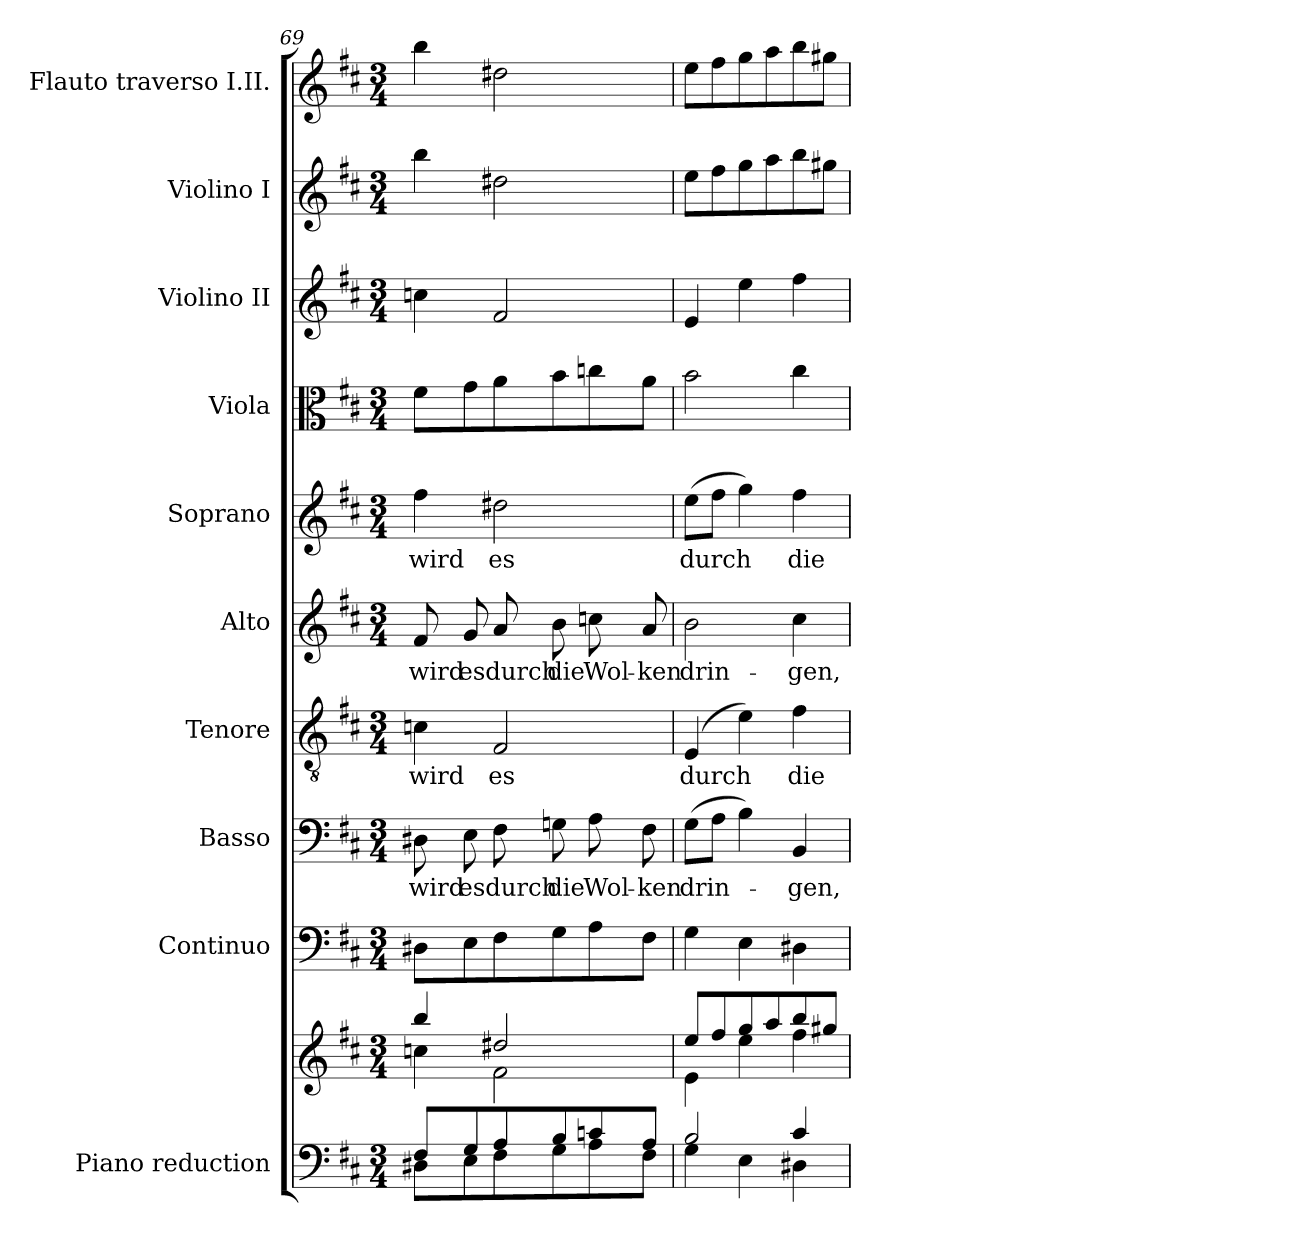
**kern	**kern	**kern	**kern	**text	**kern	**text	**kern	**text	**kern	**text	**kern	**kern	**kern	**kern
*part10	*part10	*part9	*part8	*part8	*part7	*part7	*part6	*part6	*part5	*part5	*part4	*part3	*part2	*part1
*staff11	*staff10	*staff9	*staff8	*staff8	*staff7	*staff7	*staff6	*staff6	*staff5	*staff5	*staff4	*staff3	*staff2	*staff1
*I"Piano reduction	*	*I"Continuo	*I"Basso	*	*I"Tenore	*	*I"Alto	*	*I"Soprano	*	*I"Viola	*I"Violino II	*I"Violino I	*I"Flauto traverso I.II.
*I'Pno	*	*	*	*	*	*	*	*	*	*	*I'Vla	*I'Vln	*I'Vln	*I'Fl
*clefF4	*clefG2	*clefF4	*clefF4	*	*clefGv2	*	*clefG2	*	*clefG2	*	*clefC3	*clefG2	*clefG2	*clefG2
*k[f#c#]	*k[f#c#]	*k[f#c#]	*k[f#c#]	*	*k[f#c#]	*	*k[f#c#]	*	*k[f#c#]	*	*k[f#c#]	*k[f#c#]	*k[f#c#]	*k[f#c#]
*M3/4	*M3/4	*M3/4	*M3/4	*	*M3/4	*	*M3/4	*	*M3/4	*	*M3/4	*M3/4	*M3/4	*M3/4
=69	=69	=69	=69	=69	=69	=69	=69	=69	=69	=69	=69	=69	=69	=69
*^	*^	*	*	*	*	*	*	*	*	*	*	*	*	*
!	!	!	!	!	!	!LO:LY:b	!	!LO:LY:b	!	!LO:LY:b	!	!LO:LY:b	!	!	!	!
8F#/L	8D#X\L	4bb/	4ccn\	8D#X\L	8D#X\	wird	4cn\	wird	8f#/	wird	4ff#\	wird	8f#\L	4ccn\	4bb\	4bb\
!	!	!	!	!	!	!LO:LY:b	!	!	!	!LO:LY:b	!	!	!	!	!	!
8G/	8E\	.	.	8E\	8E\	es	.	.	8g/	es	.	.	8g\	.	.	.
!	!	!	!	!	!	!LO:LY:b	!	!LO:LY:b	!	!LO:LY:b	!	!LO:LY:b	!	!	!	!
8A/	8F#\	2dd#X/	2f#\	8F#\	8F#\	durch	2F#/	es	8a/	durch	2dd#X\	es	8a\	2f#/	2dd#X\	2dd#X\
!	!	!	!	!	!	!LO:LY:b	!	!	!	!LO:LY:b	!	!	!	!	!	!
8B/	8G\	.	.	8G\	8Gn\	die	.	.	8b\	die	.	.	8b\	.	.	.
!	!	!	!	!	!	!LO:LY:b	!	!	!	!LO:LY:b	!	!	!	!	!	!
8cn/	8A\	.	.	8A\	8A\	Wol-	.	.	8ccn\	Wol-	.	.	8ccn\	.	.	.
!	!	!	!	!	!	!LO:LY:b	!	!	!	!LO:LY:b	!	!	!	!	!	!
8A/J	8F#\J	.	.	8F#\J	8F#\	-ken	.	.	8a/	-ken	.	.	8a\J	.	.	.
=70	=70	=70	=70	=70	=70	=70	=70	=70	=70	=70	=70	=70	=70	=70	=70	=70
!	!	!	!	!	!	!LO:LY:b	!	!LO:LY:b	!	!LO:LY:b	!	!LO:LY:b	!	!	!	!
2B/	4G\	8ee/L	4e\	4G\	(8G\L	drin-	(4E/	durch	2b\	drin-	(8ee\L	durch	2b\	4e/	8ee\L	8ee\L
.	.	8ff#/	.	.	8A\J	.	.	.	.	.	8ff#\J	.	.	.	8ff#\	8ff#\
.	4E\	8gg/	4ee\	4E\	4B\)	.	4e\)	.	.	.	4gg\)	.	.	4ee\	8gg\	8gg\
.	.	8aa/	.	.	.	.	.	.	.	.	.	.	.	.	8aa\	8aa\
!	!	!	!	!	!	!LO:LY:b	!	!LO:LY:b	!	!LO:LY:b	!	!LO:LY:b	!	!	!	!
4c#/	4D#X\	8bb/	4ff#\	4D#X\	4BB/	-gen,	4f#\	die	4cc#\	-gen,	4ff#\	die	4cc#\	4ff#\	8bb\	8bb\
.	.	8gg#X/J	.	.	.	.	.	.	.	.	.	.	.	.	8gg#X\J	8gg#X\J
*v	*v	*	*	*	*	*	*	*	*	*	*	*	*	*	*	*
*	*v	*v	*	*	*	*	*	*	*	*	*	*	*	*	*
=	=	=	=	=	=	=	=	=	=	=	=	=	=	=
*-	*-	*-	*-	*-	*-	*-	*-	*-	*-	*-	*-	*-	*-	*-
